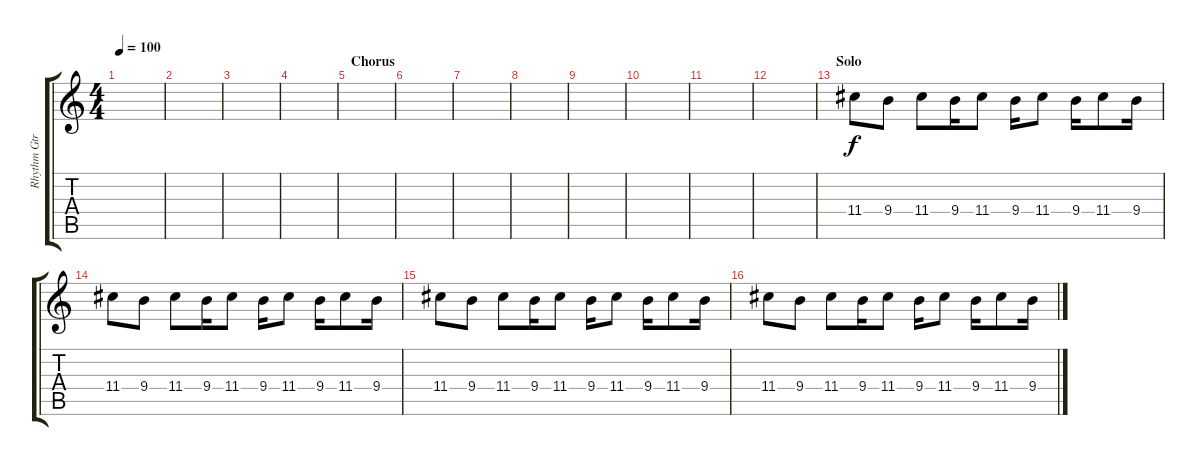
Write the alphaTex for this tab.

\track ("Rhythm Gtr" "Rhythm Gtr") {instrument overdrivenguitar}
\staff {score tabs}
\tuning (E4 B3 G3 D3 A2 E2) {hide}
\ts (4 4)
\tempo 100
\clef g2
\ks c
|
|
|
|
\section ("" "Chorus")
|
|
|
|
|
|
|
|
\section ("" "Solo")
11.4.8 9.4.8 11.4.8 9.4.16 11.4.8 9.4.16 11.4.8 9.4.16 11.4.8 9.4.16 |
11.4.8 9.4.8 11.4.8 9.4.16 11.4.8 9.4.16 11.4.8 9.4.16 11.4.8 9.4.16 |
11.4.8 9.4.8 11.4.8 9.4.16 11.4.8 9.4.16 11.4.8 9.4.16 11.4.8 9.4.16 |
11.4.8 9.4.8 11.4.8 9.4.16 11.4.8 9.4.16 11.4.8 9.4.16 11.4.8 9.4.16
